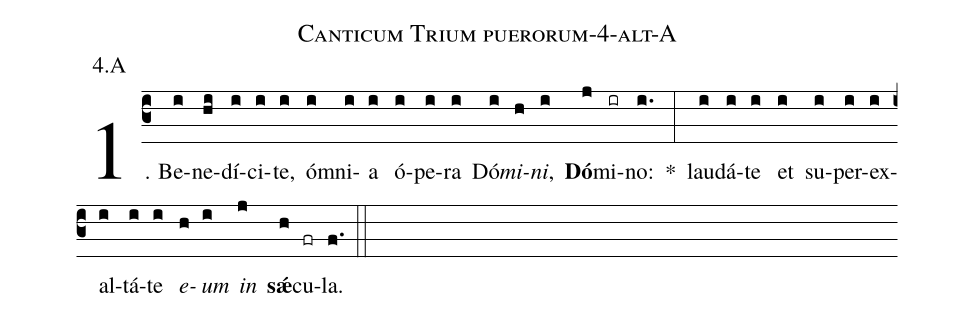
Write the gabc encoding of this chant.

name: Canticum Trium puerorum-4-alt-A;
annotation: 4.A;
%%
(c3)1. Be(i)ne(hi)dí(i)ci(i)te,(i) óm(i)ni(i)a(i) ó(i)pe(i)ra(i) Dó(i)<i>mi</i>(h)<i>ni</i>,(i) <b>Dó</b>(j)mi(ir)no:(i.) *(:) lau(i)dá(i)te(i) et(i) su(i)per(i)ex(i)al(i)tá(i)te(i) <i>e</i>(h)<i>um</i>(i) <i>in</i>(j) <b>sǽ</b>(h)cu(fr)la.(f.) (::)
